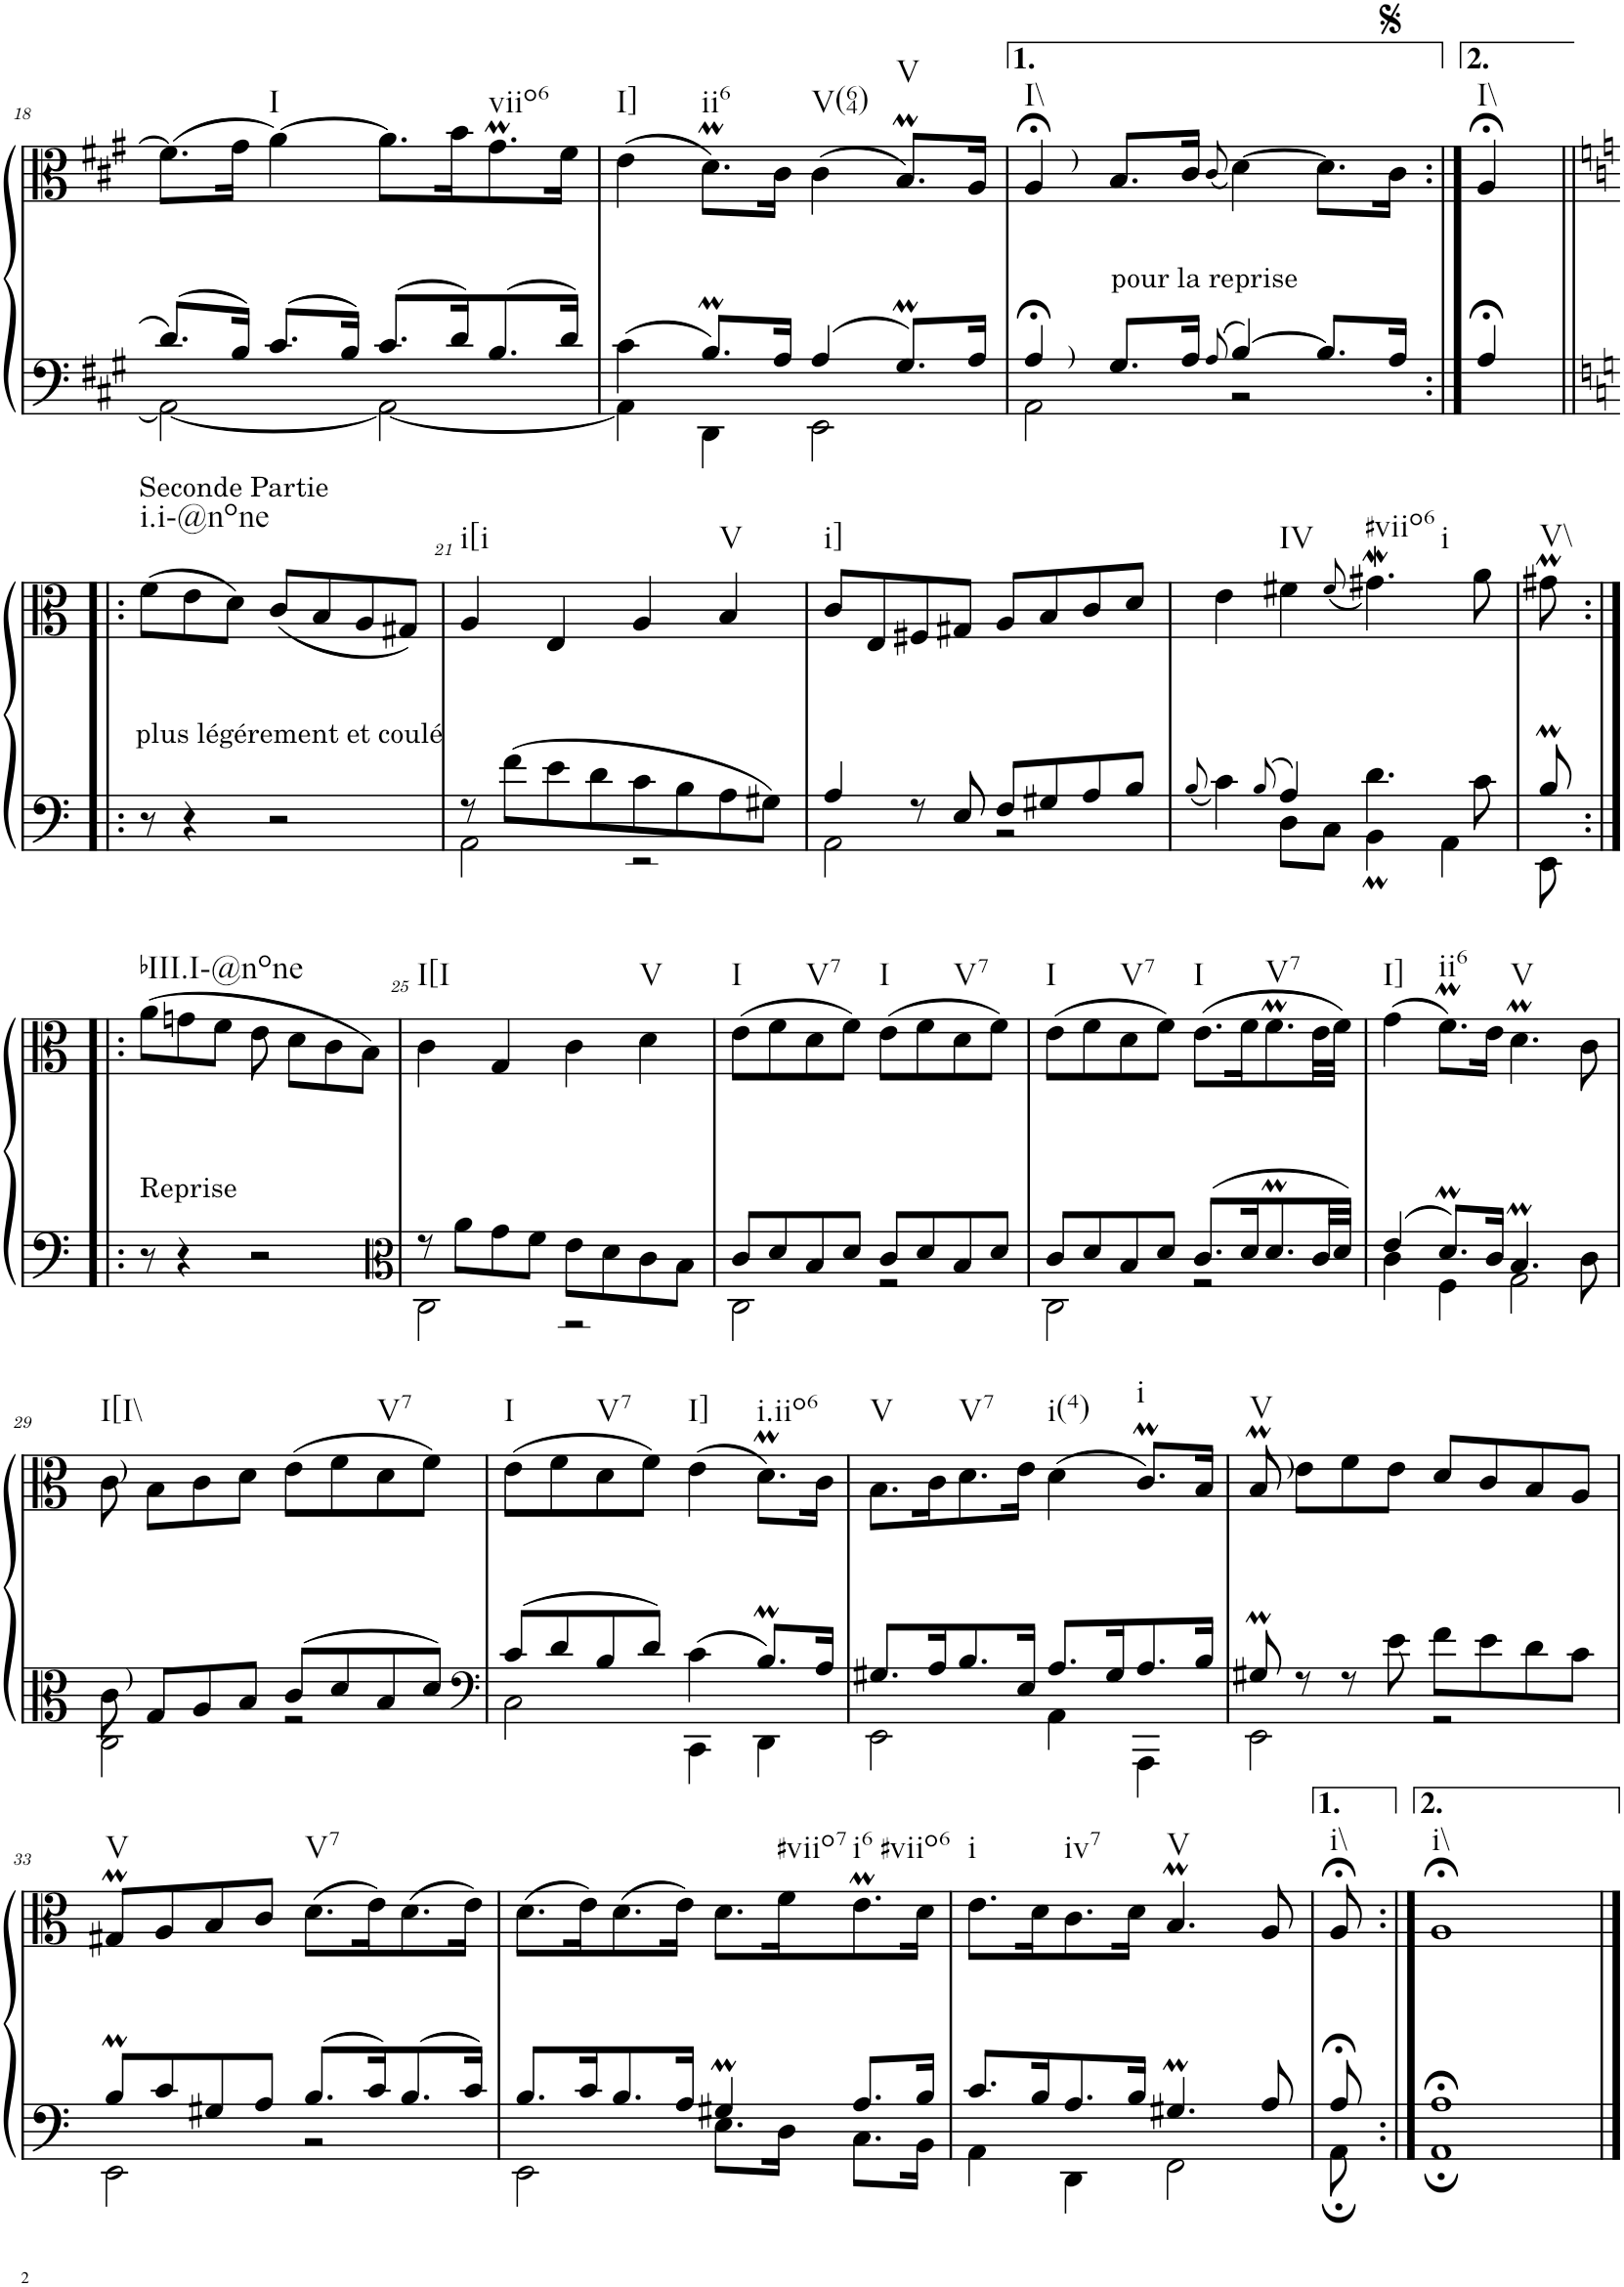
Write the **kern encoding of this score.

**kern	**kern
*part1	*part1
*staff2	*staff1
*I"Piano	*
*I'Pno.	*
!!LO:PB:g=z
*clefF4	*clefC3
*k[f#c#g#]	*k[f#c#g#]
*M2/2	*M2/2
=18	=18
*^	*
8.d/L	2AA\_	(8.f#\L]
16B/Jk	.	16g#\Jk
!	!	!LO:TX:b:t=I
8.c#/L	.	[4a\)
16B/Jk	.	.
8.c#/L	2AA\_	8.a\L]
16d/K	.	16b\K
!	!	!LO:TX:b:t=viio6
8.B/	.	8.g#m\
16d/Jk	.	16f#\Jk
=19	=19	=19
!	!	!LO:TX:b:t=I]
4c#\	4AA\]	(4e\
!	!	!LO:TX:b:t=ii6
8.BM/L	4DD\	8.dM\L)
16A/Jk	.	16c#\Jk
!	!	!LO:TX:b:t=V(64)
4A/	2EE\	(4c#\
!	!	!LO:TX:b:t=V
8.G#m/L	.	8.BM/L)
16A/Jk	.	16A/Jk
=20	=20	=20
!	!	!LO:TX:a:t=)
!	!	!LO:TX:b:t=I\\
!LO:TX:a:t=)	!	!
4A;</	2AA\	4A;</
!LO:TX:a:t=pour la reprise	!	!
8.G#/L	.	8.B/L
16A/Jk	.	16c#/Jk
8qA/	.	(8qc#/
[4B/	2r	[4d\)
8.B/L]	.	8.d\L]
16A/Jk	.	16c#\Jk
*v	*v	*
=20X2:|!	=20X2:|!
!	!LO:TX:b:t=I\\
4A;</	4A;</
!!LO:LB:g=z
=20X3!|:	=20X3!|:
*k[]	*k[]
!	!LO:TX:b:t=plus légérement et coulé
!	!LO:TX:a:t=Seconde Partie
!	!LO:TX:b:t=i.i-@none
8r	(8f\L
4r	8e\
.	8d\J)
2r	(8c/L
.	8B/
.	8A/
.	8G#X/J)
=21	=21
*^	*
!	!	!LO:TX:b:t=i[i
8r	2AA\	4A/
8f\L	.	.
8e\	.	4E/
8d\	.	.
8c\	2r	4A/
8B\	.	.
!	!	!LO:TX:b:t=V
8A\	.	4B/
8G#X\J	.	.
=22	=22	=22
!	!	!LO:TX:b:t=i]
4A/	2AA\	8c/L
.	.	8E/
8r	.	8F#X/
8E/	.	8G#X/J
8F/L	2r	8A/L
8G#X/	.	8B/
8A/	.	8c/
8B/J	.	8d/J
=23	=23	=23
8qB/	.	.
4c\	4ryy	4e\
8qB/	.	.
!	!	!LO:TX:b:t=IV
4A/	8D\L	4f#X\
.	8C\J	.
.	.	(8qf#/
!	!	!LO:TX:b:t=#viio6
!	!	!LO:TX:b:t=i
4.d\	4BBm\	4.g#XW\)
.	4AA\	.
8c\	.	8a\
=24	=24	=24
!	!	!LO:TX:b:t=V\\
8Bm/	8EE\	8g#Xm\
!!LO:LB:g=z
=24X4:|!|:	=24X4:|!|:	=24X4:|!|:
!	!	!LO:TX:b:t=bIII.I-@none
!LO:TX:a:t=Reprise	!	!
*v	*v	*
8r	(8a\L
4r	8gn\
.	8f\J
2r	8e\
.	8d\L
.	8c\
.	8B\J)
=25	=25
*clefC3	*
*^	*
!	!	!LO:TX:b:t=I[I
8r	2C\	4c\
8a\L	.	.
8g\	.	4G/
8f\J	.	.
8e\L	2r	4c\
8d\	.	.
!	!	!LO:TX:b:t=V
8c\	.	4d\
8B\J	.	.
=26	=26	=26
!	!	!LO:TX:b:t=I
8c/L	2C\	(8e\L
8d/	.	8f\
!	!	!LO:TX:b:t=V7
8B/	.	8d\
8d/J	.	8f\J)
!	!	!LO:TX:b:t=I
8c/L	2r	(8e\L
8d/	.	8f\
!	!	!LO:TX:b:t=V7
8B/	.	8d\
8d/J	.	8f\J)
=27	=27	=27
!	!	!LO:TX:b:t=I
8c/L	2C\	(8e\L
8d/	.	8f\
!	!	!LO:TX:b:t=V7
8B/	.	8d\
8d/J	.	8f\J)
!	!	!LO:TX:b:t=I
8.c/L	2r	(8.e\L
16d/K	.	16f\K
!	!	!LO:TX:b:t=V7
8.dM/	.	8.fM\
32c/LL	.	32e\LL
32d/JJJ	.	32f\JJJ)
=28	=28	=28
!	!	!LO:TX:b:t=I]
4e/	4c\	(4g\
!	!	!LO:TX:b:t=ii6
8.dM/L	4F\	8.fM\L)
16c/Jk	.	16e\Jk
!	!	!LO:TX:b:t=V
4.Bm/	2G\	4.dM\
8c\	.	8c\
!!LO:LB:g=z
=29	=29	=29
!	!	!LO:TX:a:t=)
!	!	!LO:TX:b:t=I[I\\
!LO:TX:a:t=)	!	!
8c\	2C\	8c\
8G/L	.	8B\L
8A/	.	8c\
8B/J	.	8d\J
8c/L	2r	(8e\L
8d/	.	8f\
!	!	!LO:TX:b:t=V7
8B/	.	8d\
8d/J	.	8f\J)
=30	=30	=30
*clefF4	*	*
!	!	!LO:TX:b:t=I
8c/L	2C\	(8e\L
8d/	.	8f\
!	!	!LO:TX:b:t=V7
8B/	.	8d\
8d/J	.	8f\J)
!	!	!LO:TX:b:t=I]
4c\	4CC\	(4e\
!	!	!LO:TX:b:t=i.iio6
8.Bm/L	4DD\	8.dM\L)
16A/Jk	.	16c\Jk
=31	=31	=31
!	!	!LO:TX:b:t=V
8.G#X/L	2EE\	8.B\L
16A/K	.	16c\K
!	!	!LO:TX:b:t=V7
8.B/	.	8.d\
16E/Jk	.	16e\Jk
!	!	!LO:TX:b:t=i(4)
8.A/L	4AA\	(4d\
16G#/K	.	.
!	!	!LO:TX:b:t=i
8.A/	4AAA\	8.cM/L)
16B/Jk	.	16B/Jk
=32	=32	=32
!	!	!LO:TX:a:t=)
!	!	!LO:TX:b:t=V
8G#Xm/	2EE\	8Bm/
8r	.	8e\L
8r	.	8f\
8e\	.	8e\J
8f\L	2r	8d/L
8e\	.	8c/
8d\	.	8B/
8c\J	.	8A/J
!!LO:LB:g=z
=33	=33	=33
!	!	!LO:TX:b:t=V
8Bm/L	2EE\	8G#Xm/L
8c/	.	8A/
8G#X/	.	8B/
8A/J	.	8c/J
!	!	!LO:TX:b:t=V7
8.B/L	2r	(8.d\L
16c/K	.	16e\K)
8.B/	.	(8.d\
16c/Jk	.	16e\Jk)
=34	=34	=34
8.B/L	2EE\	(8.d\L
16c/K	.	16e\K)
8.B/	.	(8.d\
16A/Jk	.	16e\Jk)
4G#Xm/	8.E\L	8.d\L
!	!	!LO:TX:b:t=#viio7
.	16D\Jk	16f\K
!	!	!LO:TX:b:t=i6
8.A/L	8.C\L	8.em\
!	!	!LO:TX:b:t=#viio6
16B/Jk	16BB\Jk	16d\Jk
=35	=35	=35
!	!	!LO:TX:b:t=i
8.c/L	4AA\	8.e\L
16B/K	.	16d\K
!	!	!LO:TX:b:t=iv7
8.A/	4DD\	8.c\
16B/Jk	.	16d\Jk
!	!	!LO:TX:b:t=V
4.G#Xm/	2FF\	4.Bm/
8A/	.	8A/
=36	=36	=36
!	!	!LO:TX:b:t=i\\
8A;</	8AA;\	8A;</
=36X5:|!	=36X5:|!	=36X5:|!
!	!	!LO:TX:b:t=i\\
1A;<	1AA;	1A;<
*v	*v	*
==	==
*-	*-
